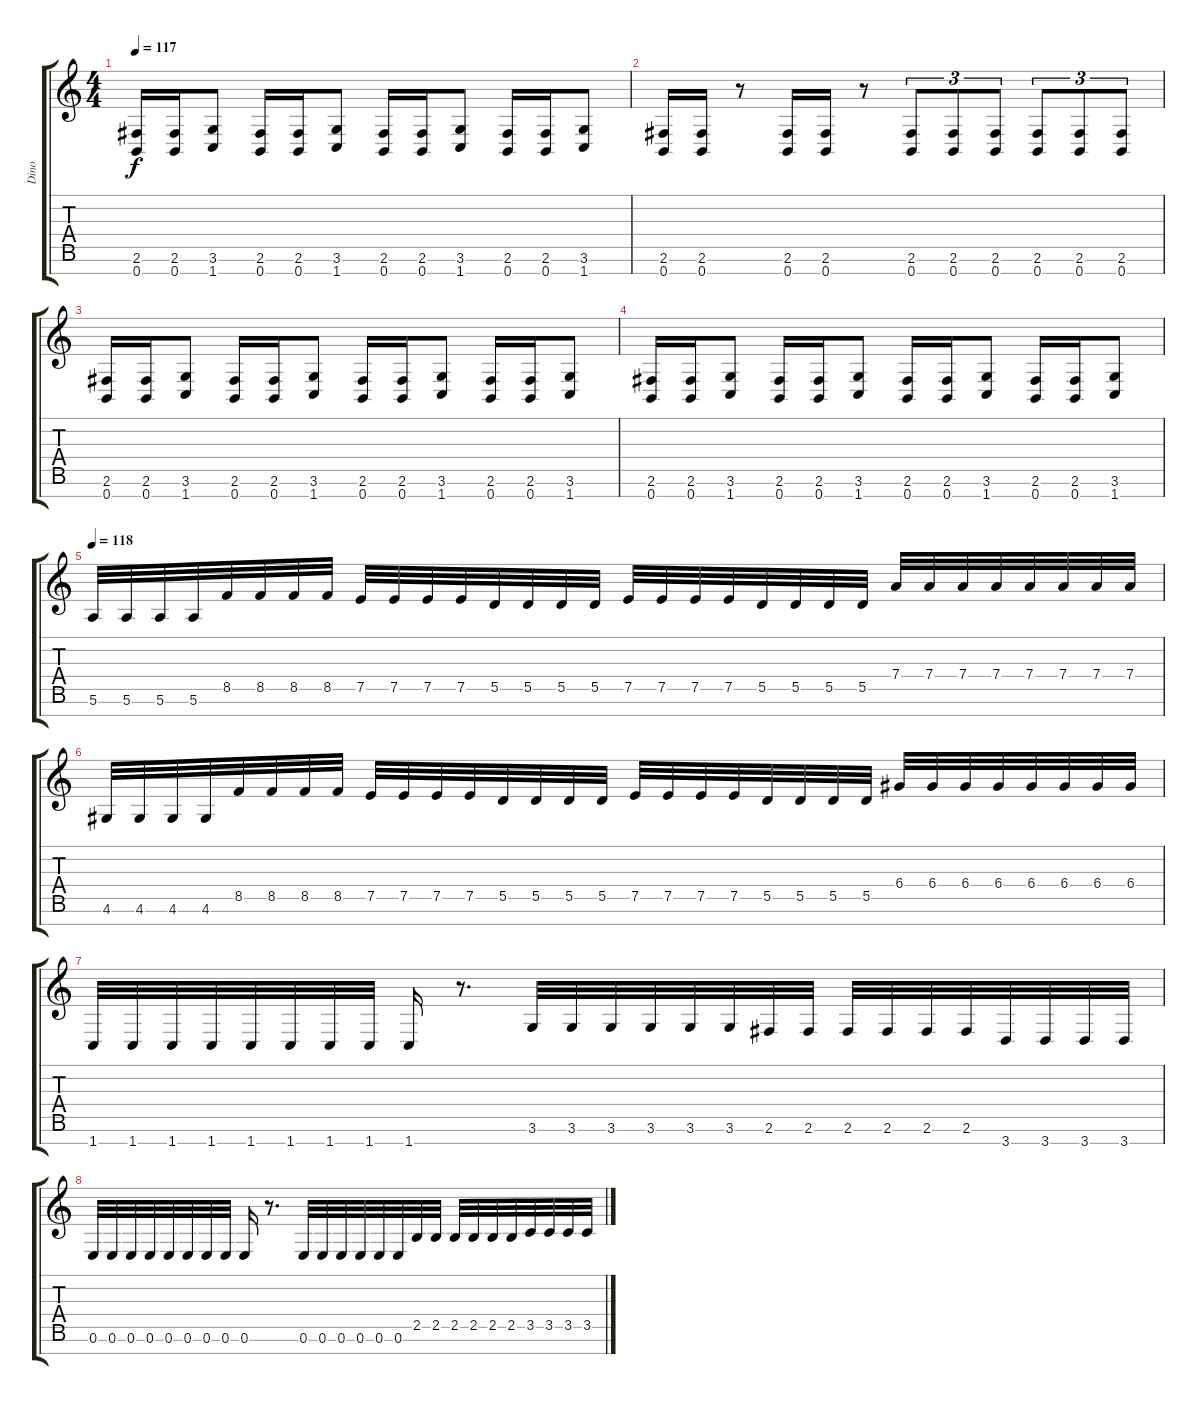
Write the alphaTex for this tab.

\track ("Dino" "Dino") {instrument distortionguitar}
\staff {score tabs}
\tuning (E4 B3 G3 D3 A2 E2 B1) {hide}
\ts (4 4)
\tempo 117
\clef g2
\ks c
(2.6 0.7).16{dy f} (2.6 0.7).16 (3.6 1.7).8 (2.6 0.7).16 (2.6 0.7).16 (3.6 1.7).8 (2.6 0.7).16 (2.6 0.7).16 (3.6 1.7).8 (2.6 0.7).16 (2.6 0.7).16 (3.6 1.7).8 |
(2.6 0.7).16 (2.6 0.7).16 r.8 (2.6 0.7).16 (2.6 0.7).16 r.8 (2.6 0.7).8{tu (3 2)} (2.6 0.7).8{tu (3 2)} (2.6 0.7).8{tu (3 2)} (2.6 0.7).8{tu (3 2)} (2.6 0.7).8{tu (3 2)} (2.6 0.7).8{tu (3 2)} |
(2.6 0.7).16 (2.6 0.7).16 (3.6 1.7).8 (2.6 0.7).16 (2.6 0.7).16 (3.6 1.7).8 (2.6 0.7).16 (2.6 0.7).16 (3.6 1.7).8 (2.6 0.7).16 (2.6 0.7).16 (3.6 1.7).8 |
(2.6 0.7).16 (2.6 0.7).16 (3.6 1.7).8 (2.6 0.7).16 (2.6 0.7).16 (3.6 1.7).8 (2.6 0.7).16 (2.6 0.7).16 (3.6 1.7).8 (2.6 0.7).16 (2.6 0.7).16 (3.6 1.7).8 |
\tempo 118
5.6.32 5.6.32 5.6.32 5.6.32 8.5.32 8.5.32 8.5.32 8.5.32 7.5.32 7.5.32 7.5.32 7.5.32 5.5.32 5.5.32 5.5.32 5.5.32 7.5.32 7.5.32 7.5.32 7.5.32 5.5.32 5.5.32 5.5.32 5.5.32 7.4.32 7.4.32 7.4.32 7.4.32 7.4.32 7.4.32 7.4.32 7.4.32 |
4.6.32 4.6.32 4.6.32 4.6.32 8.5.32 8.5.32 8.5.32 8.5.32 7.5.32 7.5.32 7.5.32 7.5.32 5.5.32 5.5.32 5.5.32 5.5.32 7.5.32 7.5.32 7.5.32 7.5.32 5.5.32 5.5.32 5.5.32 5.5.32 6.4.32 6.4.32 6.4.32 6.4.32 6.4.32 6.4.32 6.4.32 6.4.32 |
1.7.32 1.7.32 1.7.32 1.7.32 1.7.32 1.7.32 1.7.32 1.7.32 1.7.16 r.8{d} 3.6.32 3.6.32 3.6.32 3.6.32 3.6.32 3.6.32 2.6.32 2.6.32 2.6.32 2.6.32 2.6.32 2.6.32 3.7.32 3.7.32 3.7.32 3.7.32 |
0.6.32 0.6.32 0.6.32 0.6.32 0.6.32 0.6.32 0.6.32 0.6.32 0.6.16 r.8{d} 0.6.32 0.6.32 0.6.32 0.6.32 0.6.32 0.6.32 2.5.32 2.5.32 2.5.32 2.5.32 2.5.32 2.5.32 3.5.32 3.5.32 3.5.32 3.5.32
